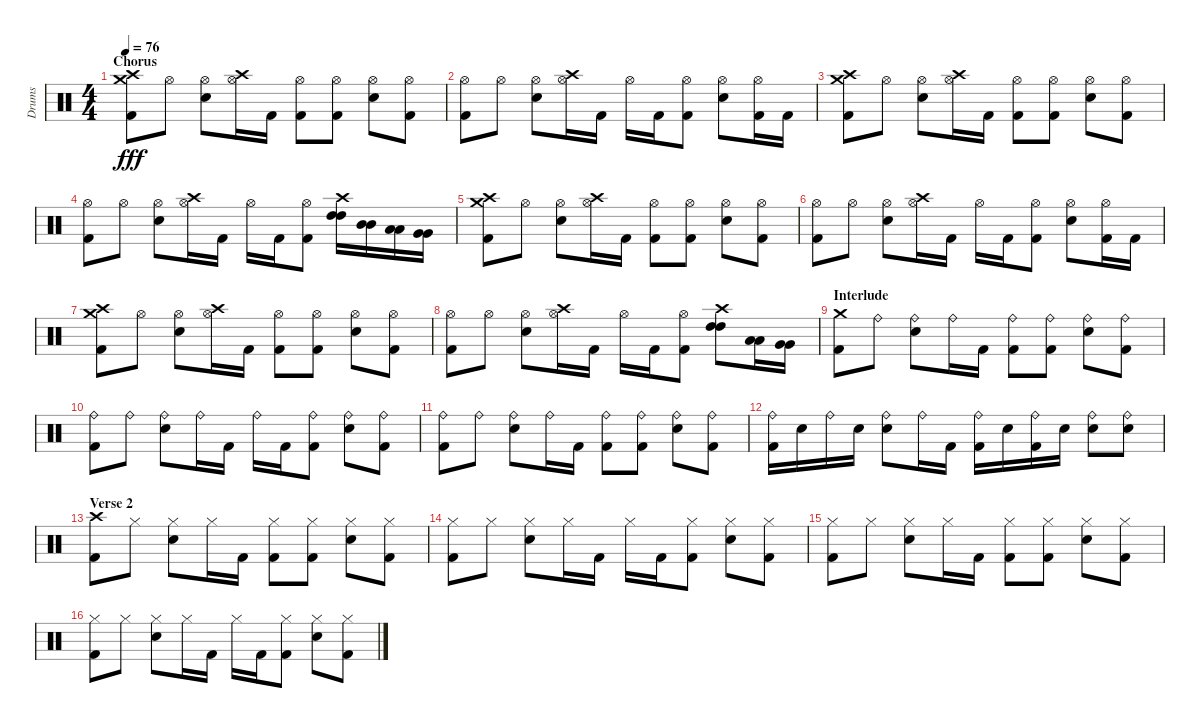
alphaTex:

\track ("Drums" "Drums") {instrument percussion}
\staff {score}
\articulation defaults
\ts (4 4)
\section ("" "Chorus")
\tempo 76
\clef neutral
\ks c
("Crash high (hit)" "Crash medium (hit)" "Kick (hit) 2").8{dy fff} "Hi-Hat (open)".8 ("Hi-Hat (open)" "Electric Snare (hit)").8 ("Crash high (hit)" "Hi-Hat (open)").16 "Kick (hit) 2".16 ("Hi-Hat (open)" "Kick (hit) 2").8 ("Hi-Hat (open)" "Kick (hit) 2").8 ("Hi-Hat (open)" "Electric Snare (hit)").8 ("Hi-Hat (open)" "Kick (hit) 2").8 |
("Hi-Hat (open)" "Kick (hit) 2").8 "Hi-Hat (open)".8 ("Hi-Hat (open)" "Electric Snare (hit)").8 ("Crash high (hit)" "Hi-Hat (open)").16 "Kick (hit) 2".16 "Hi-Hat (open)".16 "Kick (hit) 2".16 ("Hi-Hat (open)" "Kick (hit) 2").8 ("Hi-Hat (open)" "Electric Snare (hit)").8 ("Hi-Hat (open)" "Kick (hit) 2").16 "Kick (hit) 2".16 |
("Crash high (hit)" "Crash medium (hit)" "Kick (hit) 2").8 "Hi-Hat (open)".8 ("Hi-Hat (open)" "Electric Snare (hit)").8 ("Crash high (hit)" "Hi-Hat (open)").16 "Kick (hit) 2".16 ("Hi-Hat (open)" "Kick (hit) 2").8 ("Hi-Hat (open)" "Kick (hit) 2").8 ("Hi-Hat (open)" "Electric Snare (hit)").8 ("Hi-Hat (open)" "Kick (hit) 2").8 |
("Hi-Hat (open)" "Kick (hit) 2").8 "Hi-Hat (open)".8 ("Hi-Hat (open)" "Electric Snare (hit)").8 ("Crash high (hit)" "Hi-Hat (open)").16 "Kick (hit) 2".16 "Hi-Hat (open)".16 "Kick (hit) 2".16 ("Hi-Hat (open)" "Kick (hit) 2").8 ("Crash high (hit)" "High Tom (hit)" "High Tom (hit)").16 ("Mid Tom (hit)" "Mid Tom (hit)").16 ("Low Tom (hit)" "Low Tom (hit)").16 ("Very Low Tom (hit)" "Very Low Tom (hit)").16 |
("Crash high (hit)" "Crash medium (hit)" "Kick (hit) 2").8 "Hi-Hat (open)".8 ("Hi-Hat (open)" "Electric Snare (hit)").8 ("Crash high (hit)" "Hi-Hat (open)").16 "Kick (hit) 2".16 ("Hi-Hat (open)" "Kick (hit) 2").8 ("Hi-Hat (open)" "Kick (hit) 2").8 ("Hi-Hat (open)" "Electric Snare (hit)").8 ("Hi-Hat (open)" "Kick (hit) 2").8 |
("Hi-Hat (open)" "Kick (hit) 2").8 "Hi-Hat (open)".8 ("Hi-Hat (open)" "Electric Snare (hit)").8 ("Crash high (hit)" "Hi-Hat (open)").16 "Kick (hit) 2".16 "Hi-Hat (open)".16 "Kick (hit) 2".16 ("Hi-Hat (open)" "Kick (hit) 2").8 ("Hi-Hat (open)" "Electric Snare (hit)").8 ("Hi-Hat (open)" "Kick (hit) 2").16 "Kick (hit) 2".16 |
("Crash high (hit)" "Crash medium (hit)" "Kick (hit) 2").8 "Hi-Hat (open)".8 ("Hi-Hat (open)" "Electric Snare (hit)").8 ("Crash high (hit)" "Hi-Hat (open)").16 "Kick (hit) 2".16 ("Hi-Hat (open)" "Kick (hit) 2").8 ("Hi-Hat (open)" "Kick (hit) 2").8 ("Hi-Hat (open)" "Electric Snare (hit)").8 ("Hi-Hat (open)" "Kick (hit) 2").8 |
("Hi-Hat (open)" "Kick (hit) 2").8 "Hi-Hat (open)".8 ("Hi-Hat (open)" "Electric Snare (hit)").8 ("Crash high (hit)" "Hi-Hat (open)").16 "Kick (hit) 2".16 "Hi-Hat (open)".16 "Kick (hit) 2".16 ("Hi-Hat (open)" "Kick (hit) 2").8 ("Crash high (hit)" "High Tom (hit)" "High Tom (hit)").8 ("Low Tom (hit)" "Low Tom (hit)").16 ("Very Low Tom (hit)" "Very Low Tom (hit)").16 |
\section ("" "Interlude")
("Crash medium (hit)" "Kick (hit) 2").8 "Ride (bell)".8 ("Ride (bell)" "Electric Snare (hit)").8 "Ride (bell)".16 "Kick (hit) 2".16 ("Ride (bell)" "Kick (hit) 2").8 ("Ride (bell)" "Kick (hit) 2").8 ("Ride (bell)" "Electric Snare (hit)").8 ("Ride (bell)" "Kick (hit) 2").8 |
("Ride (bell)" "Kick (hit) 2").8 "Ride (bell)".8 ("Ride (bell)" "Electric Snare (hit)").8 "Ride (bell)".16 "Kick (hit) 2".16 "Ride (bell)".16 "Kick (hit) 2".16 ("Ride (bell)" "Kick (hit) 2").8 ("Ride (bell)" "Electric Snare (hit)").8 ("Ride (bell)" "Kick (hit) 2").8 |
("Ride (bell)" "Kick (hit) 2").8 "Ride (bell)".8 ("Ride (bell)" "Electric Snare (hit)").8 "Ride (bell)".16 "Kick (hit) 2".16 ("Ride (bell)" "Kick (hit) 2").8 ("Ride (bell)" "Kick (hit) 2").8 ("Ride (bell)" "Electric Snare (hit)").8 ("Ride (bell)" "Kick (hit) 2").8 |
("Ride (bell)" "Kick (hit) 2").16 "Electric Snare (hit)".16 "Ride (bell)".16 "Electric Snare (hit)".16 ("Ride (bell)" "Electric Snare (hit)").8 "Ride (bell)".16 "Kick (hit) 2".16 ("Ride (bell)" "Kick (hit) 2").16 "Electric Snare (hit)".16 ("Ride (bell)" "Kick (hit) 2").16 "Electric Snare (hit)".16 ("Ride (bell)" "Electric Snare (hit)").8 ("Ride (bell)" "Electric Snare (hit)").8 |
\section ("" "Verse 2")
("Crash high (hit)" "Kick (hit) 2").8 "Hi-Hat (closed)".8 ("Hi-Hat (closed)" "Electric Snare (hit)").8 "Hi-Hat (closed)".16 "Kick (hit) 2".16 ("Hi-Hat (closed)" "Kick (hit) 2").8 ("Hi-Hat (closed)" "Kick (hit) 2").8 ("Hi-Hat (closed)" "Electric Snare (hit)").8 ("Hi-Hat (closed)" "Kick (hit) 2").8 |
("Hi-Hat (closed)" "Kick (hit) 2").8 "Hi-Hat (closed)".8 ("Hi-Hat (closed)" "Electric Snare (hit)").8 "Hi-Hat (closed)".16 "Kick (hit) 2".16 "Hi-Hat (closed)".16 "Kick (hit) 2".16 ("Hi-Hat (closed)" "Kick (hit) 2").8 ("Hi-Hat (closed)" "Electric Snare (hit)").8 ("Hi-Hat (closed)" "Kick (hit) 2").8 |
("Hi-Hat (closed)" "Kick (hit) 2").8 "Hi-Hat (closed)".8 ("Hi-Hat (closed)" "Electric Snare (hit)").8 "Hi-Hat (closed)".16 "Kick (hit) 2".16 ("Hi-Hat (closed)" "Kick (hit) 2").8 ("Hi-Hat (closed)" "Kick (hit) 2").8 ("Hi-Hat (closed)" "Electric Snare (hit)").8 ("Hi-Hat (closed)" "Kick (hit) 2").8 |
("Hi-Hat (closed)" "Kick (hit) 2").8 "Hi-Hat (closed)".8 ("Hi-Hat (closed)" "Electric Snare (hit)").8 "Hi-Hat (closed)".16 "Kick (hit) 2".16 "Hi-Hat (closed)".16 "Kick (hit) 2".16 ("Hi-Hat (closed)" "Kick (hit) 2").8 ("Hi-Hat (closed)" "Electric Snare (hit)").8 ("Hi-Hat (closed)" "Kick (hit) 2").8
